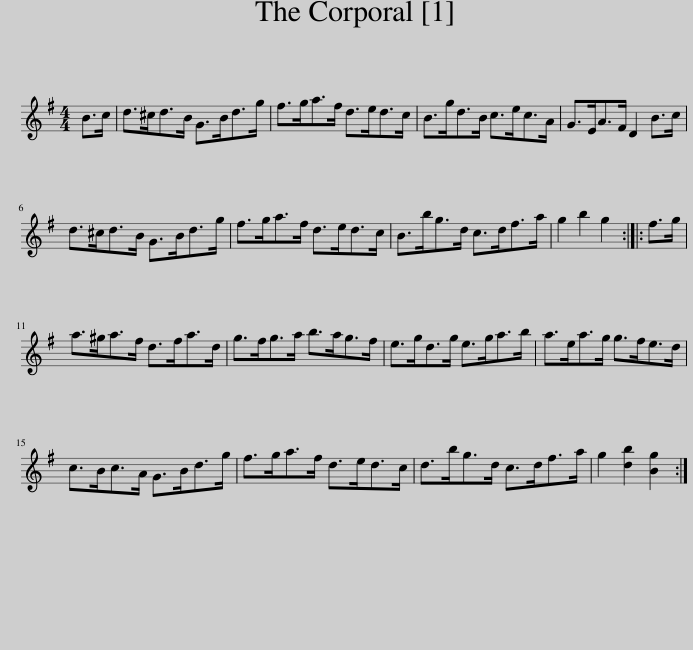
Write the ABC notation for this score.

X:1
L:1/8
M:4/4
I:linebreak $
K:G
V:1 treble
V:1
 B>c | d>^cd>B G>Bd>g | f>ga>f d>ed>c | B>gd>B c>ec>A | G>EA>F D2 B>c |$ %5
 d>^cd>B G>Bd>g | f>ga>f d>ed>c | B>bg>d c>df>a | g2 b2 g2 :: f>g |$ %10
 a>^ga>f d>fa>d | g>fg>a b>ag>f | e>gd>g e>ga>b | a>ea>g g>fe>d |$ c>Bc>A G>Bd>g | %15
 f>ga>f d>ed>c | d>bg>d c>df>a | g2 [db]2 [Bg]2 :| %18
